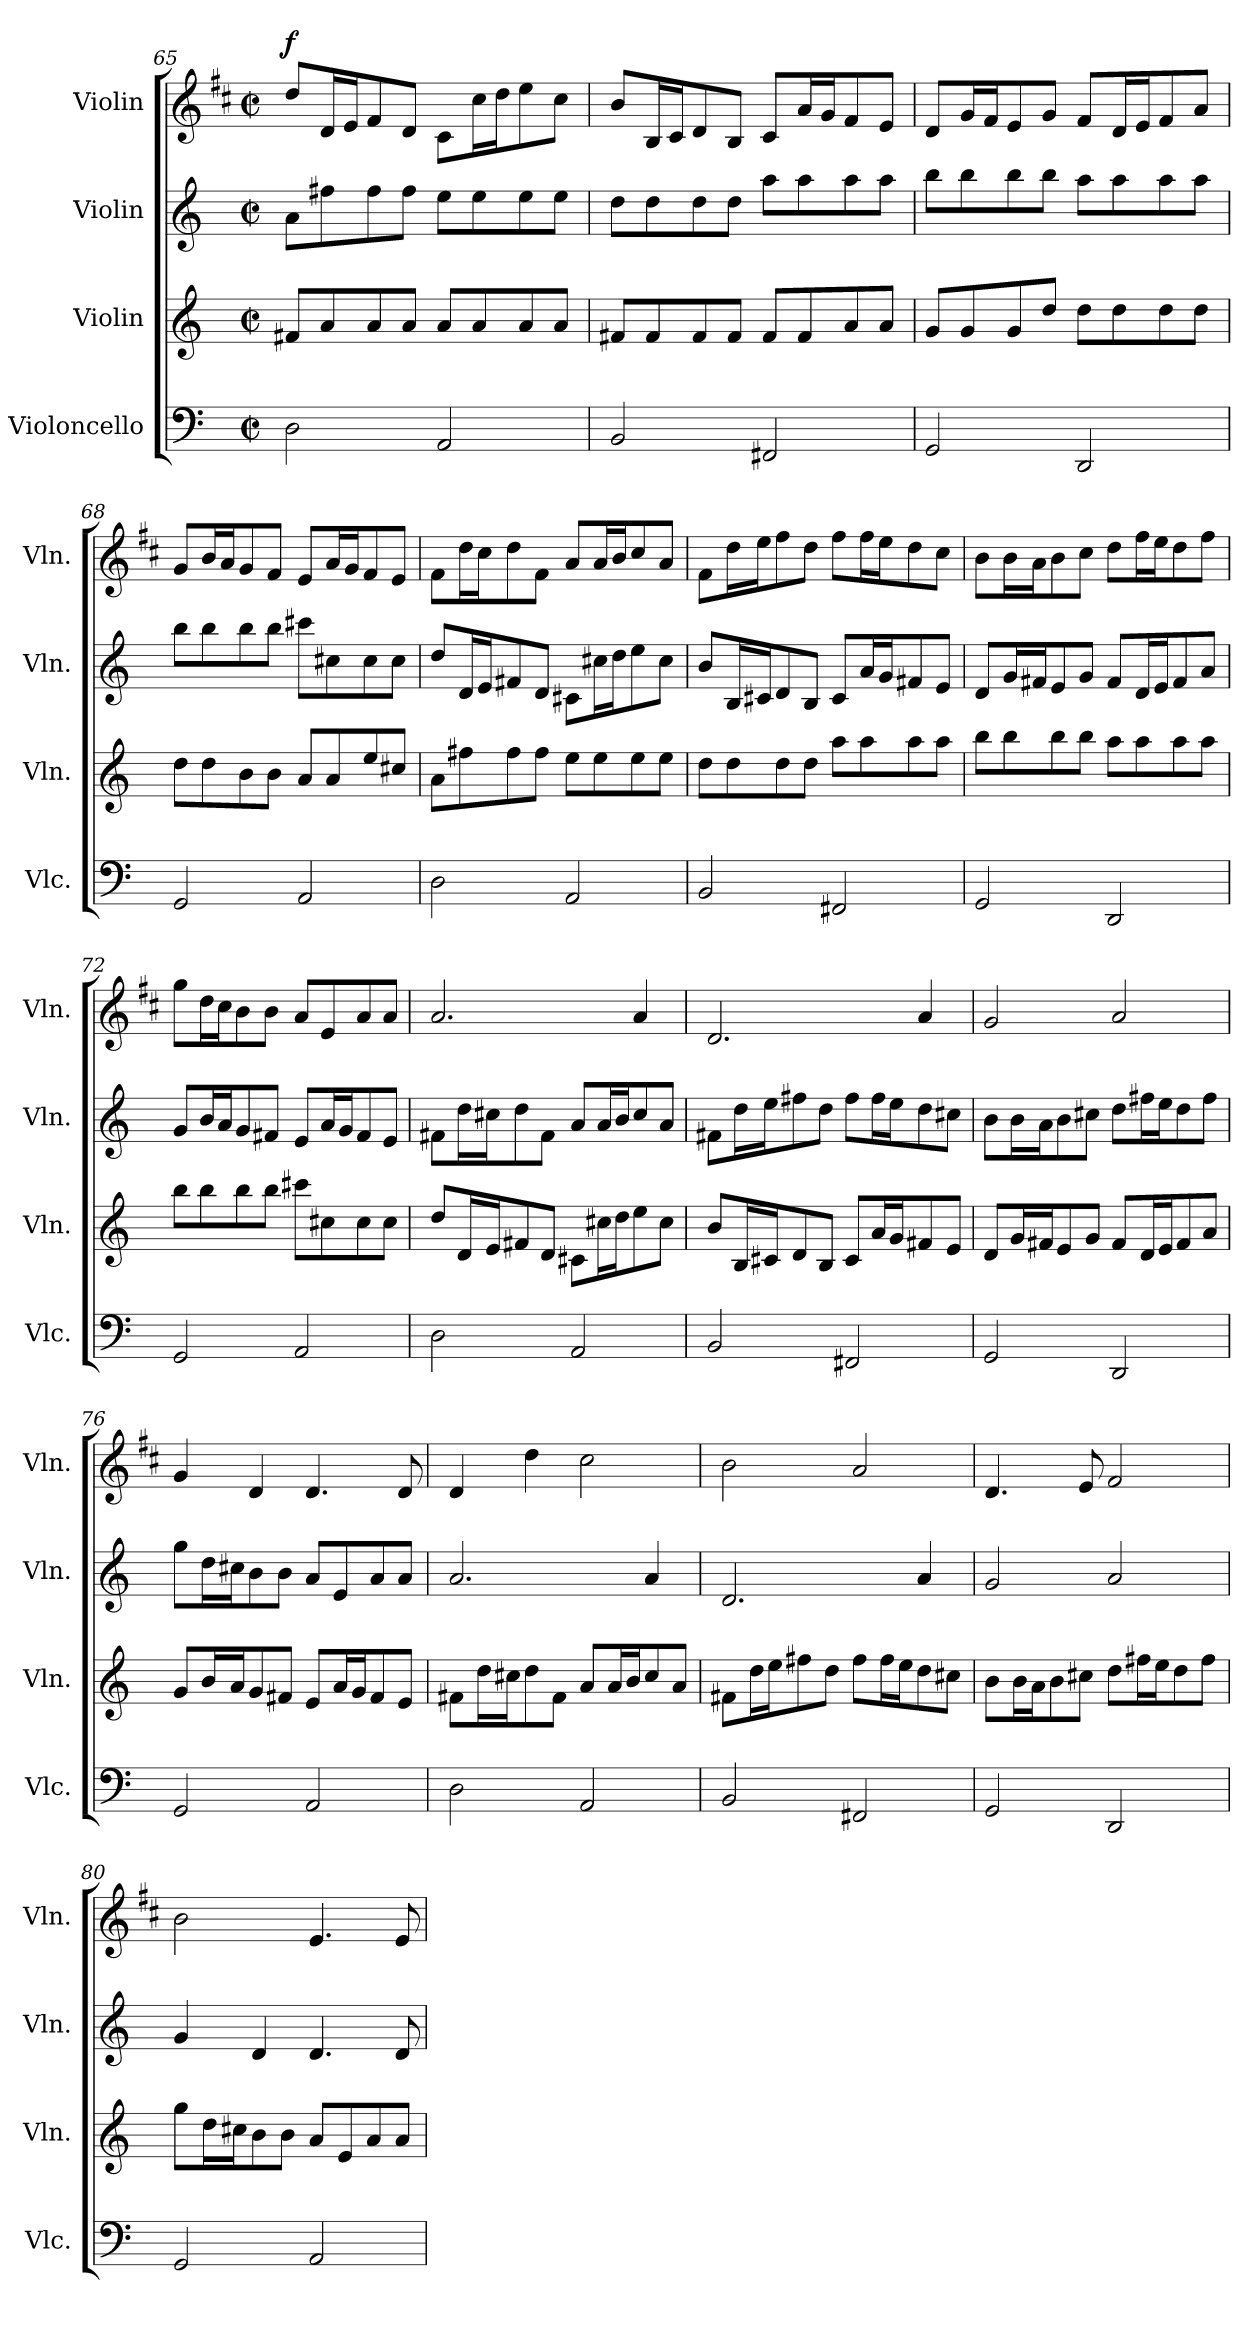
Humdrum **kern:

**kern	**kern	**kern	**kern	**dynam
*part4	*part3	*part2	*part1	*part1
*staff4	*staff3	*staff2	*staff1	*staff1
*I"Violoncello	*I"Violin	*I"Violin	*I"Violin	*
*I'Vlc.	*I'Vln.	*I'Vln.	*I'Vln.	*
!!LO:PB:g=z
*clefF4	*clefG2	*clefG2	*clefG2	*
*k[]	*k[]	*k[]	*k[f#c#]	*
*C:	*C:	*C:	*D:	*
*M2/2	*M2/2	*M2/2	*M2/2	*
*met(c|)	*met(c|)	*met(c|)	*met(c|)	*
=65	=65	=65	=65	=65
!	!	!	!	!LO:DY:a
2D\	8f#X/L	8a\L	8dd/L	f
.	8a/	8ff#X\	16d/L	.
.	.	.	16e/J	.
.	8a/	8ff#\	8f#/	.
.	8a/J	8ff#\J	8d/J	.
2AA/	8a/L	8ee\L	8c#\L	.
.	8a/	8ee\	16cc#\L	.
.	.	.	16dd\J	.
.	8a/	8ee\	8ee\	.
.	8a/J	8ee\J	8cc#\J	.
=66	=66	=66	=66	=66
2BB/	8f#X/L	8dd\L	8b/L	.
.	8f#/	8dd\	16B/L	.
.	.	.	16c#/J	.
.	8f#/	8dd\	8d/	.
.	8f#/J	8dd\J	8B/J	.
2FF#X/	8f#/L	8aa\L	8c#/L	.
.	8f#/	8aa\	16a/L	.
.	.	.	16g/J	.
.	8a/	8aa\	8f#/	.
.	8a/J	8aa\J	8e/J	.
=67	=67	=67	=67	=67
2GG/	8g/L	8bb\L	8d/L	.
.	8g/	8bb\	16g/L	.
.	.	.	16f#/J	.
.	8g/	8bb\	8e/	.
.	8dd/J	8bb\J	8g/J	.
2DD/	8dd\L	8aa\L	8f#/L	.
.	8dd\	8aa\	16d/L	.
.	.	.	16e/J	.
.	8dd\	8aa\	8f#/	.
.	8dd\J	8aa\J	8a/J	.
!!LO:LB:g=z
=68	=68	=68	=68	=68
2GG/	8dd\L	8bb\L	8g/L	.
.	8dd\	8bb\	16b/L	.
.	.	.	16a/J	.
.	8b\	8bb\	8g/	.
.	8b\J	8bb\J	8f#/J	.
2AA/	8a/L	8ccc#X\L	8e/L	.
.	8a/	8cc#X\	16a/L	.
.	.	.	16g/J	.
.	8ee/	8cc#\	8f#/	.
.	8cc#X/J	8cc#\J	8e/J	.
=69	=69	=69	=69	=69
2D\	8a\L	8dd/L	8f#\L	.
.	8ff#X\	16d/L	16dd\L	.
.	.	16e/J	16cc#\J	.
.	8ff#\	8f#X/	8dd\	.
.	8ff#\J	8d/J	8f#\J	.
2AA/	8ee\L	8c#X\L	8a/L	.
.	8ee\	16cc#X\L	16a/L	.
.	.	16dd\J	16b/J	.
.	8ee\	8ee\	8cc#/	.
.	8ee\J	8cc#\J	8a/J	.
=70	=70	=70	=70	=70
2BB/	8dd\L	8b/L	8f#\L	.
.	8dd\	16B/L	16dd\L	.
.	.	16c#X/J	16ee\J	.
.	8dd\	8d/	8ff#\	.
.	8dd\J	8B/J	8dd\J	.
2FF#X/	8aa\L	8c#/L	8ff#\L	.
.	8aa\	16a/L	16ff#\L	.
.	.	16g/J	16ee\J	.
.	8aa\	8f#X/	8dd\	.
.	8aa\J	8e/J	8cc#\J	.
!!LO:LB:g=z
=71	=71	=71	=71	=71
2GG/	8bb\L	8d/L	8b\L	.
.	8bb\	16g/L	16b\L	.
.	.	16f#X/J	16a\J	.
.	8bb\	8e/	8b\	.
.	8bb\J	8g/J	8cc#\J	.
2DD/	8aa\L	8f#/L	8dd\L	.
.	8aa\	16d/L	16ff#\L	.
.	.	16e/J	16ee\J	.
.	8aa\	8f#/	8dd\	.
.	8aa\J	8a/J	8ff#\J	.
=72	=72	=72	=72	=72
2GG/	8bb\L	8g/L	8gg\L	.
.	8bb\	16b/L	16dd\L	.
.	.	16a/J	16cc#\J	.
.	8bb\	8g/	8b\	.
.	8bb\J	8f#X/J	8b\J	.
2AA/	8ccc#X\L	8e/L	8a/L	.
.	8cc#X\	16a/L	8e/	.
.	.	16g/J	.	.
.	8cc#\	8f#/	8a/	.
.	8cc#\J	8e/J	8a/J	.
=73	=73	=73	=73	=73
2D\	8dd/L	8f#X\L	2.a/	.
.	16d/L	16dd\L	.	.
.	16e/J	16cc#X\J	.	.
.	8f#X/	8dd\	.	.
.	8d/J	8f#\J	.	.
2AA/	8c#X\L	8a/L	.	.
.	16cc#X\L	16a/L	.	.
.	16dd\J	16b/J	.	.
.	8ee\	8cc#/	4a/	.
.	8cc#\J	8a/J	.	.
!!LO:PB:g=z
=74	=74	=74	=74	=74
2BB/	8b/L	8f#X\L	2.d/	.
.	16B/L	16dd\L	.	.
.	16c#X/J	16ee\J	.	.
.	8d/	8ff#X\	.	.
.	8B/J	8dd\J	.	.
2FF#X/	8c#/L	8ff#\L	.	.
.	16a/L	16ff#\L	.	.
.	16g/J	16ee\J	.	.
.	8f#X/	8dd\	4a/	.
.	8e/J	8cc#X\J	.	.
=75	=75	=75	=75	=75
2GG/	8d/L	8b\L	2g/	.
.	16g/L	16b\L	.	.
.	16f#X/J	16a\J	.	.
.	8e/	8b\	.	.
.	8g/J	8cc#X\J	.	.
2DD/	8f#/L	8dd\L	2a/	.
.	16d/L	16ff#X\L	.	.
.	16e/J	16ee\J	.	.
.	8f#/	8dd\	.	.
.	8a/J	8ff#\J	.	.
=76	=76	=76	=76	=76
2GG/	8g/L	8gg\L	4g/	.
.	16b/L	16dd\L	.	.
.	16a/J	16cc#X\J	.	.
.	8g/	8b\	4d/	.
.	8f#X/J	8b\J	.	.
2AA/	8e/L	8a/L	4.d/	.
.	16a/L	8e/	.	.
.	16g/J	.	.	.
.	8f#/	8a/	.	.
.	8e/J	8a/J	8d/	.
!!LO:LB:g=z
=77	=77	=77	=77	=77
2D\	8f#X\L	2.a/	4d/	.
.	16dd\L	.	.	.
.	16cc#X\J	.	.	.
.	8dd\	.	4dd\	.
.	8f#\J	.	.	.
2AA/	8a/L	.	2cc#\	.
.	16a/L	.	.	.
.	16b/J	.	.	.
.	8cc#/	4a/	.	.
.	8a/J	.	.	.
=78	=78	=78	=78	=78
2BB/	8f#X\L	2.d/	2b\	.
.	16dd\L	.	.	.
.	16ee\J	.	.	.
.	8ff#X\	.	.	.
.	8dd\J	.	.	.
2FF#X/	8ff#\L	.	2a/	.
.	16ff#\L	.	.	.
.	16ee\J	.	.	.
.	8dd\	4a/	.	.
.	8cc#X\J	.	.	.
=79	=79	=79	=79	=79
2GG/	8b\L	2g/	4.d/	.
.	16b\L	.	.	.
.	16a\J	.	.	.
.	8b\	.	.	.
.	8cc#X\J	.	8e/	.
2DD/	8dd\L	2a/	2f#/	.
.	16ff#X\L	.	.	.
.	16ee\J	.	.	.
.	8dd\	.	.	.
.	8ff#\J	.	.	.
!!LO:LB:g=z
=80	=80	=80	=80	=80
2GG/	8gg\L	4g/	2b\	.
.	16dd\L	.	.	.
.	16cc#X\J	.	.	.
.	8b\	4d/	.	.
.	8b\J	.	.	.
2AA/	8a/L	4.d/	4.e/	.
.	8e/	.	.	.
.	8a/	.	.	.
.	8a/J	8d/	8e/	.
=	=	=	=	=
*-	*-	*-	*-	*-
